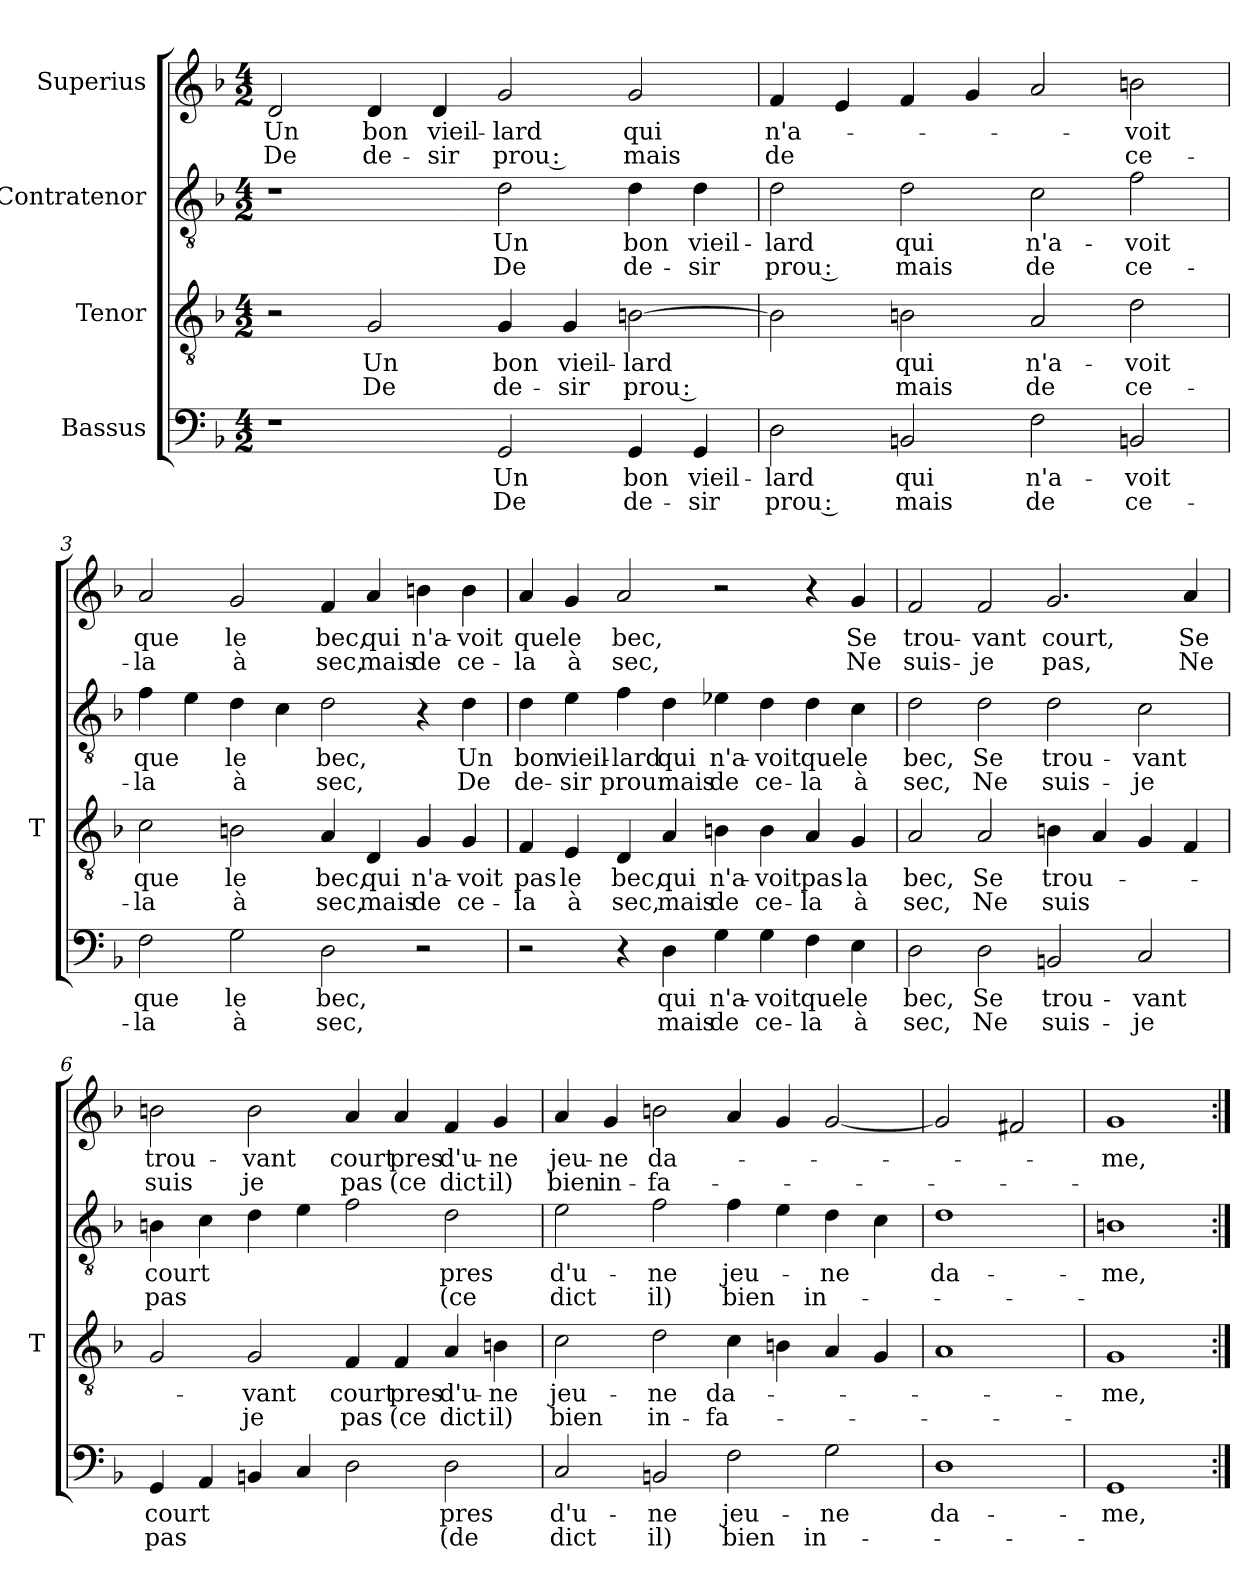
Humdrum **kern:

**kern	**text	**text	**kern	**text	**text	**kern	**text	**text	**kern	**text	**text
*part4	*part4	*part4	*part3	*part3	*part3	*part2	*part2	*part2	*part1	*part1	*part1
*staff4	*staff4	*staff4	*staff3	*staff3	*staff3	*staff2	*staff2	*staff2	*staff1	*staff1	*staff1
*I"Bassus	*	*	*I"Tenor	*	*	*I"Contratenor	*	*	*I"Superius	*	*
*	*	*	*I'T	*	*	*	*	*	*	*	*
*clefF4	*	*	*clefGv2	*	*	*clefGv2	*	*	*clefG2	*	*
*k[b-]	*	*	*k[b-]	*	*	*k[b-]	*	*	*k[b-]	*	*
*M4/2	*	*	*M4/2	*	*	*M4/2	*	*	*M4/2	*	*
=1	=1	=1	=1	=1	=1	=1	=1	=1	=1	=1	=1
1r	.	.	2r	.	.	1r	.	.	2d	-Un	-De
.	.	.	2G	-Un	-De	.	.	.	4d	-bon	de-
.	.	.	.	.	.	.	.	.	4d	vieil-	-sir
2GG	-Un	-De	4G	-bon	de-	2d	-Un	-De	2g	-lard	-prou :
.	.	.	4G	vieil-	-sir	.	.	.	.	.	.
4GG	-bon	de-	[2Bn	-lard	-prou :	4d	-bon	de-	2g	-qui	-mais
4GG	vieil-	-sir	.	.	.	4d	vieil-	-sir	.	.	.
=2	=2	=2	=2	=2	=2	=2	=2	=2	=2	=2	=2
2D	-lard	-prou :	2B]	.	.	2d	-lard	-prou :	4f	n'a-	-de
.	.	.	.	.	.	.	.	.	4e	.	.
2BBn	-qui	-mais	2Bn	-qui	-mais	2d	-qui	-mais	4f	.	.
.	.	.	.	.	.	.	.	.	4g	.	.
2F	n'a-	-de	2A	n'a-	-de	2c	n'a-	-de	2a	.	.
2BBn	-voit	ce-	2d	-voit	ce-	2f	-voit	ce-	2b	-voit	ce-
=3	=3	=3	=3	=3	=3	=3	=3	=3	=3	=3	=3
2F	-que	-la	2c	-que	-la	4f	-que	-la	2a	-que	-la
.	.	.	.	.	.	4e	.	.	.	.	.
2G	-le	-à	2Bn	-le	-à	4d	-le	-à	2g	-le	-à
.	.	.	.	.	.	4c	.	.	.	.	.
2D	-bec,	-sec,	4A	-bec,	-sec,	2d	-bec,	-sec,	4f	-bec,	-sec,
.	.	.	4D	-qui	-mais	.	.	.	4a	-qui	-mais
2r	.	.	4G	n'a-	-de	4r	.	.	4b	n'a-	-de
.	.	.	4G	-voit	ce-	4d	-Un	-De	4b	-voit	ce-
=4	=4	=4	=4	=4	=4	=4	=4	=4	=4	=4	=4
2r	.	.	4F	-pas	-la	4d	-bon	de-	4a	-que	-la
.	.	.	4E	-le	-à	4e	vieil-	-sir	4g	-le	-à
4r	.	.	4D	-bec,	-sec,	4f	-lard	-prou:	2a	-bec,	-sec,
4D	-qui	-mais	4A	-qui	-mais	4d	-qui	-mais	.	.	.
4G	n'a-	-de	4Bn	n'a-	-de	4e-X	n'a-	-de	2r	.	.
4G	-voit	ce-	4B	-voit	ce-	4d	-voit	ce-	.	.	.
4F	-que	-la	4A	-pas	-la	4d	-que	-la	4r	.	.
4E	-le	-à	4G	-la	-à	4c	-le	-à	4g	-Se	-Ne
=5	=5	=5	=5	=5	=5	=5	=5	=5	=5	=5	=5
2D	-bec,	-sec,	2A	-bec,	-sec,	2d	-bec,	-sec,	2f	trou-	suis-
2D	-Se	-Ne	2A	-Se	-Ne	2d	-Se	-Ne	2f	-vant	-je
2BBn	trou-	suis-	4Bn	trou-	-suis	2d	trou-	suis-	2.g	-court,	-pas,
.	.	.	4A	.	.	.	.	.	.	.	.
2C	-vant	-je	4G	.	.	2c	-vant	-je	.	.	.
.	.	.	4F	.	.	.	.	.	4a	-Se	-Ne
=6	=6	=6	=6	=6	=6	=6	=6	=6	=6	=6	=6
4GG	-court	-pas	2G	.	.	4B	-court	-pas	2b	trou-	-suis
4AA	.	.	.	.	.	4c	.	.	.	.	.
4BBn	.	.	2G	-vant	-je	4d	.	.	2b	-vant	-je
4C	.	.	.	.	.	4e	.	.	.	.	.
2D	.	.	4F	-court	-pas	2f	.	.	4a	-court	-pas
.	.	.	4F	-pres	-(ce	.	.	.	4a	-pres	-(ce
2D	-pres	-(de	4A	d'u-	-dict	2d	-pres	-(ce	4f	d'u-	-dict
.	.	.	4Bn	-ne	-il)	.	.	.	4g	-ne	-il)
=7	=7	=7	=7	=7	=7	=7	=7	=7	=7	=7	=7
2C	d'u-	-dict	2c	jeu-	-bien	2e	d'u-	-dict	4a	jeu-	-bien
.	.	.	.	.	.	.	.	.	4g	-ne	in-
2BBn	-ne	-il)	2d	-ne	in-	2f	-ne	-il)	2b	da-	fa-
2F	jeu-	-bien	4c	da-	fa-	4f	jeu-	-bien	4a	.	.
.	.	.	4Bn	.	.	4e	.	.	4g	.	.
2G	-ne	in-	4A	.	.	4d	-ne	in-	[2g	.	.
.	.	.	4G	.	.	4c	.	.	.	.	.
=8	=8	=8	=8	=8	=8	=8	=8	=8	=8	=8	=8
1D	da-	.	1A	.	.	1d	da-	.	2g]	.	.
.	.	.	.	.	.	.	.	.	2f#X	.	.
=9	=9	=9	=9	=9	=9	=9	=9	=9	=9	=9	=9
1GG	-me,	.	1G	-me,	.	1B	-me,	.	1g	-me,	.
=:|!	=:|!	=:|!	=:|!	=:|!	=:|!	=:|!	=:|!	=:|!	=:|!	=:|!	=:|!
*-	*-	*-	*-	*-	*-	*-	*-	*-	*-	*-	*-
